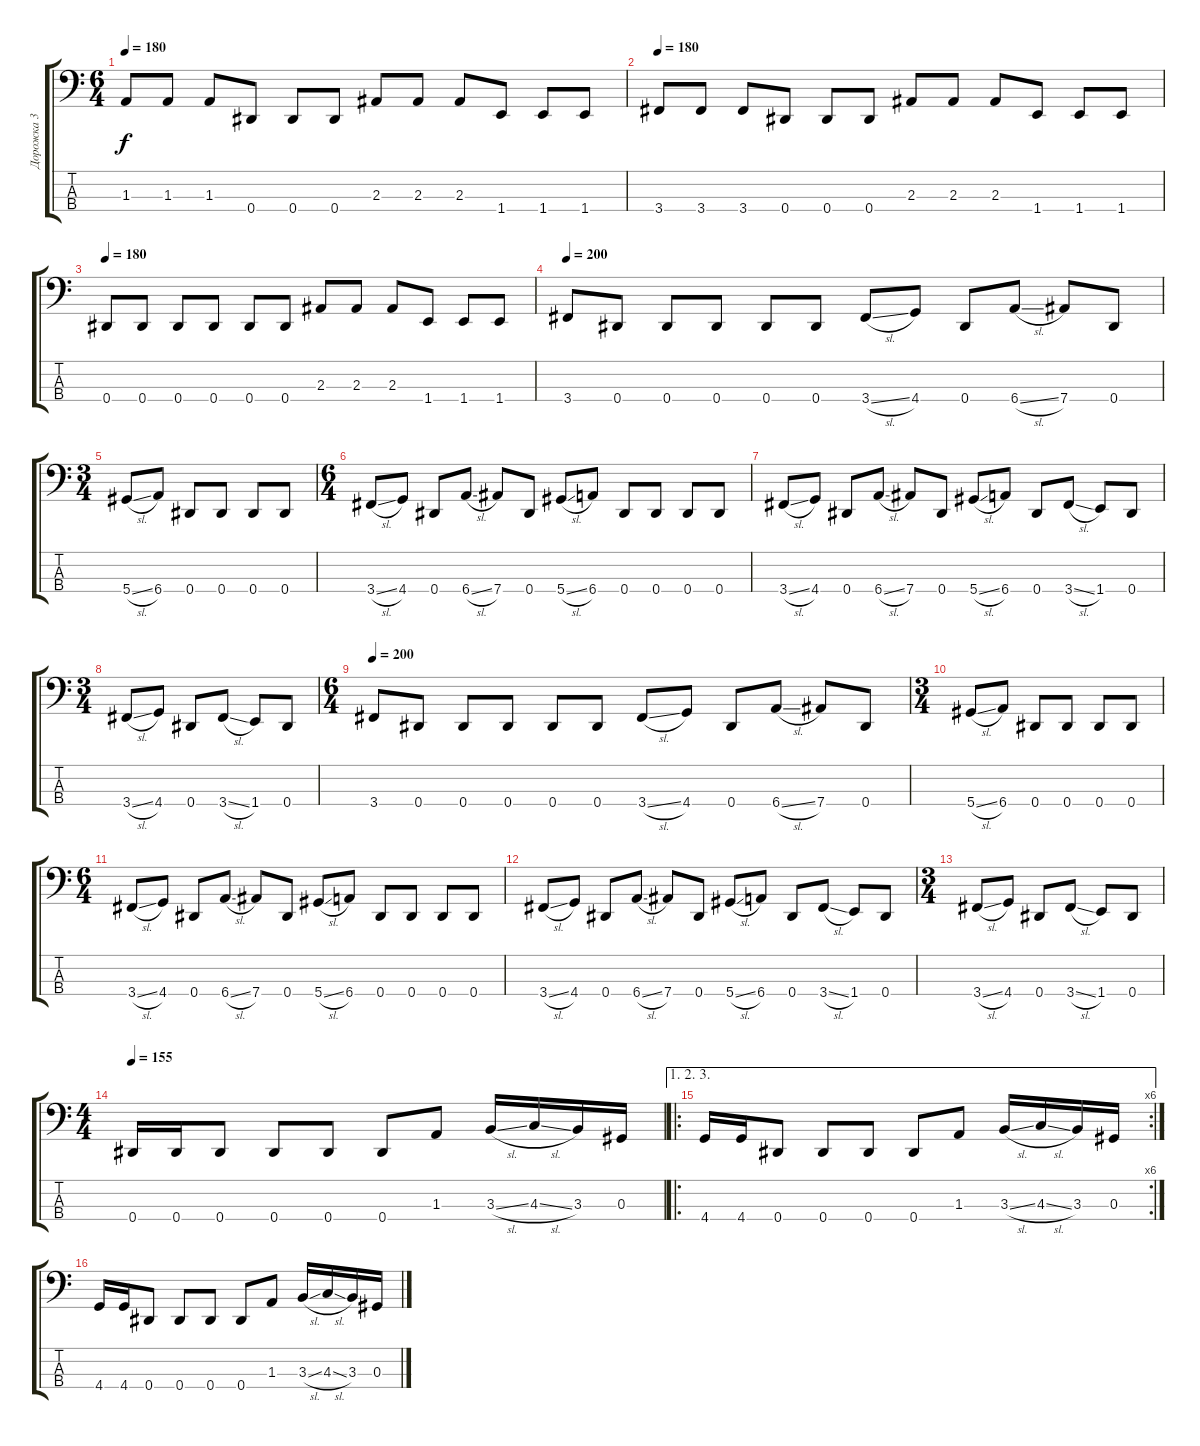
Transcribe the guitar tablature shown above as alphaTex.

\track ("Дорожка 3" "Дорожка 3") {instrument electricbassfinger}
\staff {score tabs}
\tuning (Gb2 Db2 Ab1 Eb1) {hide}
\ts (6 4)
\tempo 180
\clef f4
\ks c
1.3.8{dy f} 1.3.8 1.3.8 0.4.8 0.4.8 0.4.8 2.3.8 2.3.8 2.3.8 1.4.8 1.4.8 1.4.8 |
\tempo 180
3.4.8 3.4.8 3.4.8 0.4.8 0.4.8 0.4.8 2.3.8 2.3.8 2.3.8 1.4.8 1.4.8 1.4.8 |
\tempo 180
0.4.8 0.4.8 0.4.8 0.4.8 0.4.8 0.4.8 2.3.8 2.3.8 2.3.8 1.4.8 1.4.8 1.4.8 |
\tempo 200
3.4.8 0.4.8 0.4.8 0.4.8 0.4.8 0.4.8 3.4{sl}.8 4.4.8 0.4.8 6.4{sl}.8 7.4.8 0.4.8 |
\ts (3 4)
5.4{sl}.8 6.4.8 0.4.8 0.4.8 0.4.8 0.4.8 |
\ts (6 4)
3.4{sl}.8 4.4.8 0.4.8 6.4{sl}.8 7.4.8 0.4.8 5.4{sl}.8 6.4.8 0.4.8 0.4.8 0.4.8 0.4.8 |
3.4{sl}.8 4.4.8 0.4.8 6.4{sl}.8 7.4.8 0.4.8 5.4{sl}.8 6.4.8 0.4.8 3.4{sl}.8 1.4.8 0.4.8 |
\ts (3 4)
3.4{sl}.8 4.4.8 0.4.8 3.4{sl}.8 1.4.8 0.4.8 |
\ts (6 4)
\tempo 200
3.4.8 0.4.8 0.4.8 0.4.8 0.4.8 0.4.8 3.4{sl}.8 4.4.8 0.4.8 6.4{sl}.8 7.4.8 0.4.8 |
\ts (3 4)
5.4{sl}.8 6.4.8 0.4.8 0.4.8 0.4.8 0.4.8 |
\ts (6 4)
3.4{sl}.8 4.4.8 0.4.8 6.4{sl}.8 7.4.8 0.4.8 5.4{sl}.8 6.4.8 0.4.8 0.4.8 0.4.8 0.4.8 |
3.4{sl}.8 4.4.8 0.4.8 6.4{sl}.8 7.4.8 0.4.8 5.4{sl}.8 6.4.8 0.4.8 3.4{sl}.8 1.4.8 0.4.8 |
\ts (3 4)
3.4{sl}.8 4.4.8 0.4.8 3.4{sl}.8 1.4.8 0.4.8 |
\ts (4 4)
\tempo 155
0.4.16 0.4.16 0.4.8 0.4.8 0.4.8 0.4.8 1.3.8 3.3{sl}.16 4.3{sl}.16 3.3.16 0.3.16 |
\ae (1 2 3)
\ro
\rc 6
4.4.16 4.4.16 0.4.8 0.4.8 0.4.8 0.4.8 1.3.8 3.3{sl}.16 4.3{sl}.16 3.3.16 0.3.16 |
4.4.16 4.4.16 0.4.8 0.4.8 0.4.8 0.4.8 1.3.8 3.3{sl}.16 4.3{sl}.16 3.3.16 0.3.16
